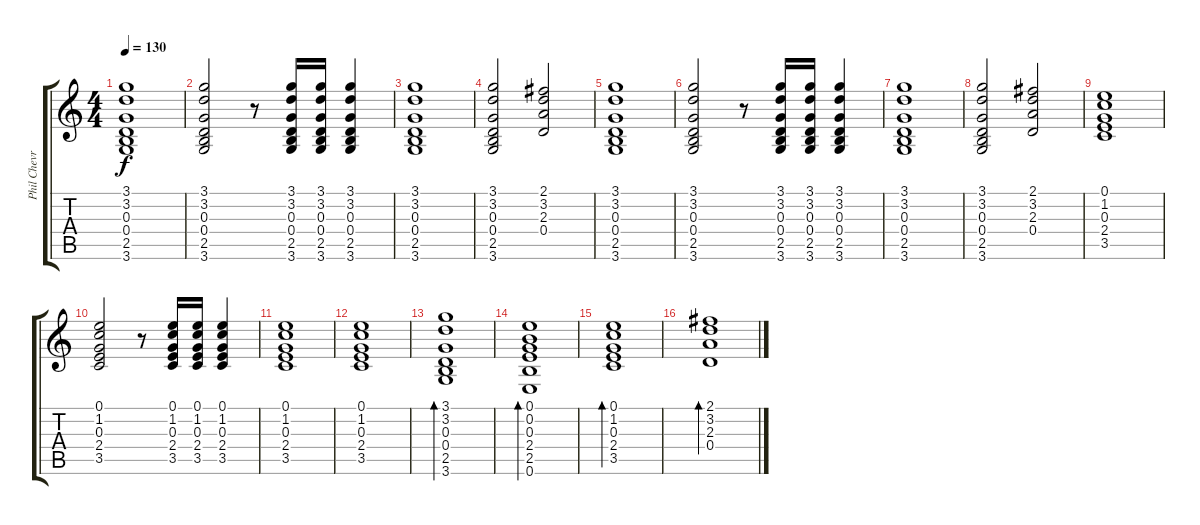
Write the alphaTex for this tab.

\track ("Phil Chevron - guitare" "Phil Chevr") {instrument overdrivenguitar}
\staff {score tabs}
\tuning (E4 B3 G3 D3 A2 E2) {hide}
\ts (4 4)
\tempo 130
\clef g2
\ks c
(3.1 3.2 0.3 0.4 2.5 3.6).1{dy f} |
(3.1 3.2 0.3 0.4 2.5 3.6).2 r.8 (3.1 3.2 0.3 0.4 2.5 3.6).16 (3.1 3.2 0.3 0.4 2.5 3.6).16 (3.1 3.2 0.3 0.4 2.5 3.6).4 |
(3.1 3.2 0.3 0.4 2.5 3.6).1 |
(3.1 3.2 0.3 0.4 2.5 3.6).2 (2.1 3.2 2.3 0.4).2 |
(3.1 3.2 0.3 0.4 2.5 3.6).1 |
(3.1 3.2 0.3 0.4 2.5 3.6).2 r.8 (3.1 3.2 0.3 0.4 2.5 3.6).16 (3.1 3.2 0.3 0.4 2.5 3.6).16 (3.1 3.2 0.3 0.4 2.5 3.6).4 |
(3.1 3.2 0.3 0.4 2.5 3.6).1 |
(3.1 3.2 0.3 0.4 2.5 3.6).2 (2.1 3.2 2.3 0.4).2 |
(0.1 1.2 0.3 2.4 3.5).1 |
(0.1 1.2 0.3 2.4 3.5).2 r.8 (0.1 1.2 0.3 2.4 3.5).16 (0.1 1.2 0.3 2.4 3.5).16 (0.1 1.2 0.3 2.4 3.5).4 |
(0.1 1.2 0.3 2.4 3.5).1 |
(0.1 1.2 0.3 2.4 3.5).1 |
(3.1 3.2 0.3 0.4 2.5 3.6).1{bd 240} |
(0.1 0.2 0.3 2.4 2.5 0.6).1{bd 240} |
(0.1 1.2 0.3 2.4 3.5).1{bd 240} |
(2.1 3.2 2.3 0.4).1{bd 240}
